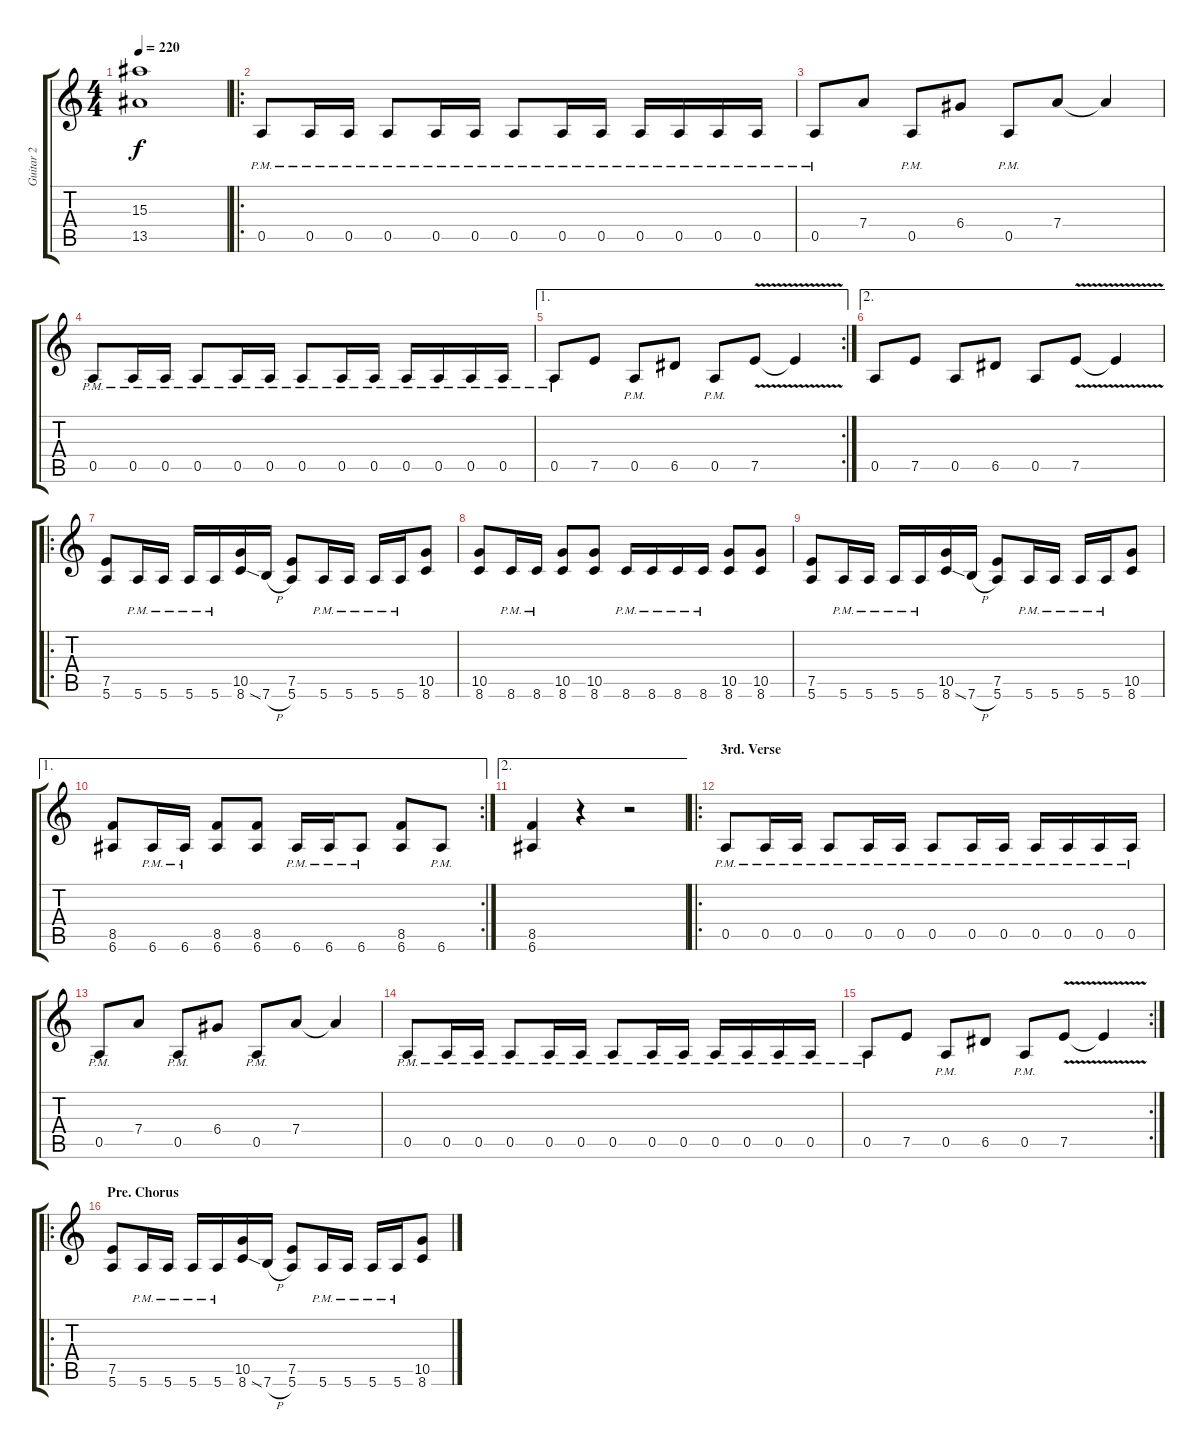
\track ("Guitar 2" "Guitar 2") {instrument overdrivenguitar}
\staff {score tabs}
\tuning (E4 B3 G3 D3 A2 E2) {hide}
\ts (4 4)
\tempo 220
\clef g2
\ks c
(15.3{t} 13.5{t}).1{dy f} |
\ro
0.5{pm}.8 0.5{pm}.16 0.5{pm}.16 0.5{pm}.8 0.5{pm}.16 0.5{pm}.16 0.5{pm}.8 0.5{pm}.16 0.5{pm}.16 0.5{pm}.16 0.5{pm}.16 0.5{pm}.16 0.5{pm}.16 |
0.5{pm}.8 7.4.8 0.5{pm}.8 6.4.8 0.5{pm}.8 7.4.8 7.4{t}.4 |
0.5{pm}.8 0.5{pm}.16 0.5{pm}.16 0.5{pm}.8 0.5{pm}.16 0.5{pm}.16 0.5{pm}.8 0.5{pm}.16 0.5{pm}.16 0.5{pm}.16 0.5{pm}.16 0.5{pm}.16 0.5{pm}.16 |
\ae 1
\rc 2
0.5{pm}.8 7.5.8 0.5{pm}.8 6.5.8 0.5{pm}.8 7.5{v}.8 7.5{t}.4 |
\ae 2
0.5.8 7.5.8 0.5.8 6.5.8 0.5.8 7.5{v}.8 7.5{t}.4 |
\ro
(7.5 5.6).8 5.6{pm}.16 5.6{pm}.16 5.6{pm}.16 5.6{pm}.16 (10.5 8.6{ss}).16 7.6{h}.16 (7.5 5.6).8 5.6{pm}.16 5.6{pm}.16 5.6{pm}.16 5.6{pm}.16 (10.5 8.6).8 |
(10.5 8.6).8 8.6{pm}.16 8.6{pm}.16 (10.5 8.6).8 (10.5 8.6).8 8.6{pm}.16 8.6{pm}.16 8.6{pm}.16 8.6{pm}.16 (10.5 8.6).8 (10.5 8.6).8 |
(7.5 5.6).8 5.6{pm}.16 5.6{pm}.16 5.6{pm}.16 5.6{pm}.16 (10.5 8.6{ss}).16 7.6{h}.16 (7.5 5.6).8 5.6{pm}.16 5.6{pm}.16 5.6{pm}.16 5.6{pm}.16 (10.5 8.6).8 |
\ae 1
\rc 2
(8.5 6.6).8 6.6{pm}.16 6.6{pm}.16 (8.5 6.6).8 (8.5 6.6).8 6.6{pm}.16 6.6{pm}.16 6.6{pm}.8 (8.5 6.6).8 6.6{pm}.8 |
\ae 2
(8.5 6.6).4 r.4 r.2 |
\ro
\section ("" "3rd. Verse")
0.5{pm}.8 0.5{pm}.16 0.5{pm}.16 0.5{pm}.8 0.5{pm}.16 0.5{pm}.16 0.5{pm}.8 0.5{pm}.16 0.5{pm}.16 0.5{pm}.16 0.5{pm}.16 0.5{pm}.16 0.5{pm}.16 |
0.5{pm}.8 7.4.8 0.5{pm}.8 6.4.8 0.5{pm}.8 7.4.8 7.4{t}.4 |
0.5{pm}.8 0.5{pm}.16 0.5{pm}.16 0.5{pm}.8 0.5{pm}.16 0.5{pm}.16 0.5{pm}.8 0.5{pm}.16 0.5{pm}.16 0.5{pm}.16 0.5{pm}.16 0.5{pm}.16 0.5{pm}.16 |
\rc 2
0.5{pm}.8 7.5.8 0.5{pm}.8 6.5.8 0.5{pm}.8 7.5{v}.8 7.5{t}.4 |
\ro
\section ("" "Pre. Chorus")
(7.5 5.6).8 5.6{pm}.16 5.6{pm}.16 5.6{pm}.16 5.6{pm}.16 (10.5 8.6{ss}).16 7.6{h}.16 (7.5 5.6).8 5.6{pm}.16 5.6{pm}.16 5.6{pm}.16 5.6{pm}.16 (10.5 8.6).8
